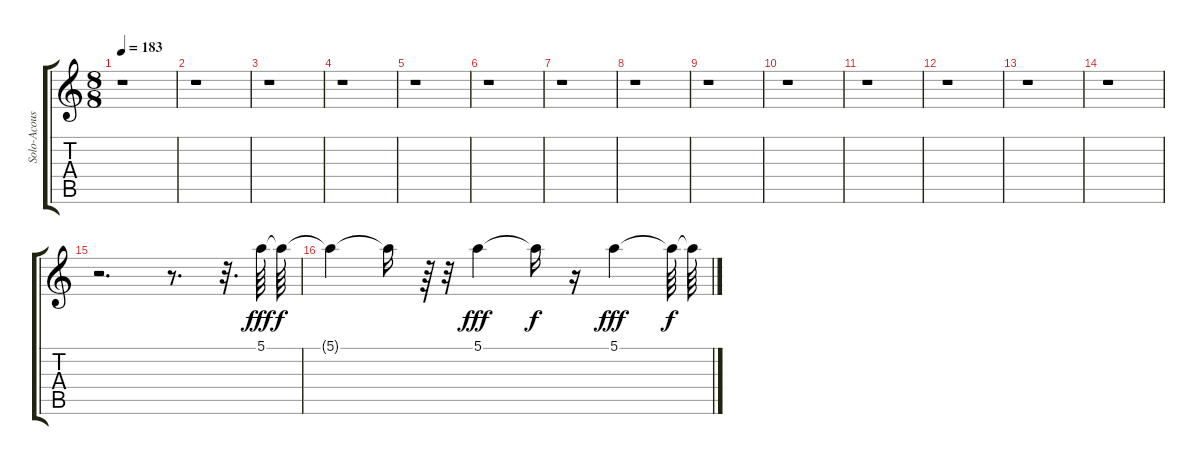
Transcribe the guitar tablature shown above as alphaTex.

\track ("Solo-Acoustic" "Solo-Acous") {instrument acousticguitarnylon}
\staff {score tabs}
\tuning (E4 B3 G3 D3 A2 E2) {hide}
\ts (8 8)
\tempo 183
\clef g2
\ks c
r.1{dy f} |
r.1 |
r.1 |
r.1 |
r.1 |
r.1 |
r.1 |
r.1 |
r.1 |
r.1 |
r.1 |
r.1 |
r.1 |
r.1 |
r.2{d} r.8{d} r.32{d} 5.1.64{dy fff} 5.1{t}.64{dy f} |
5.1{t}.4 5.1{t}.16 r.64 r.32 5.1.4{dy fff} 5.1{t}.16{dy f} r.16 5.1.4{dy fff} 5.1{t}.64{dy f} 5.1{t}.64
